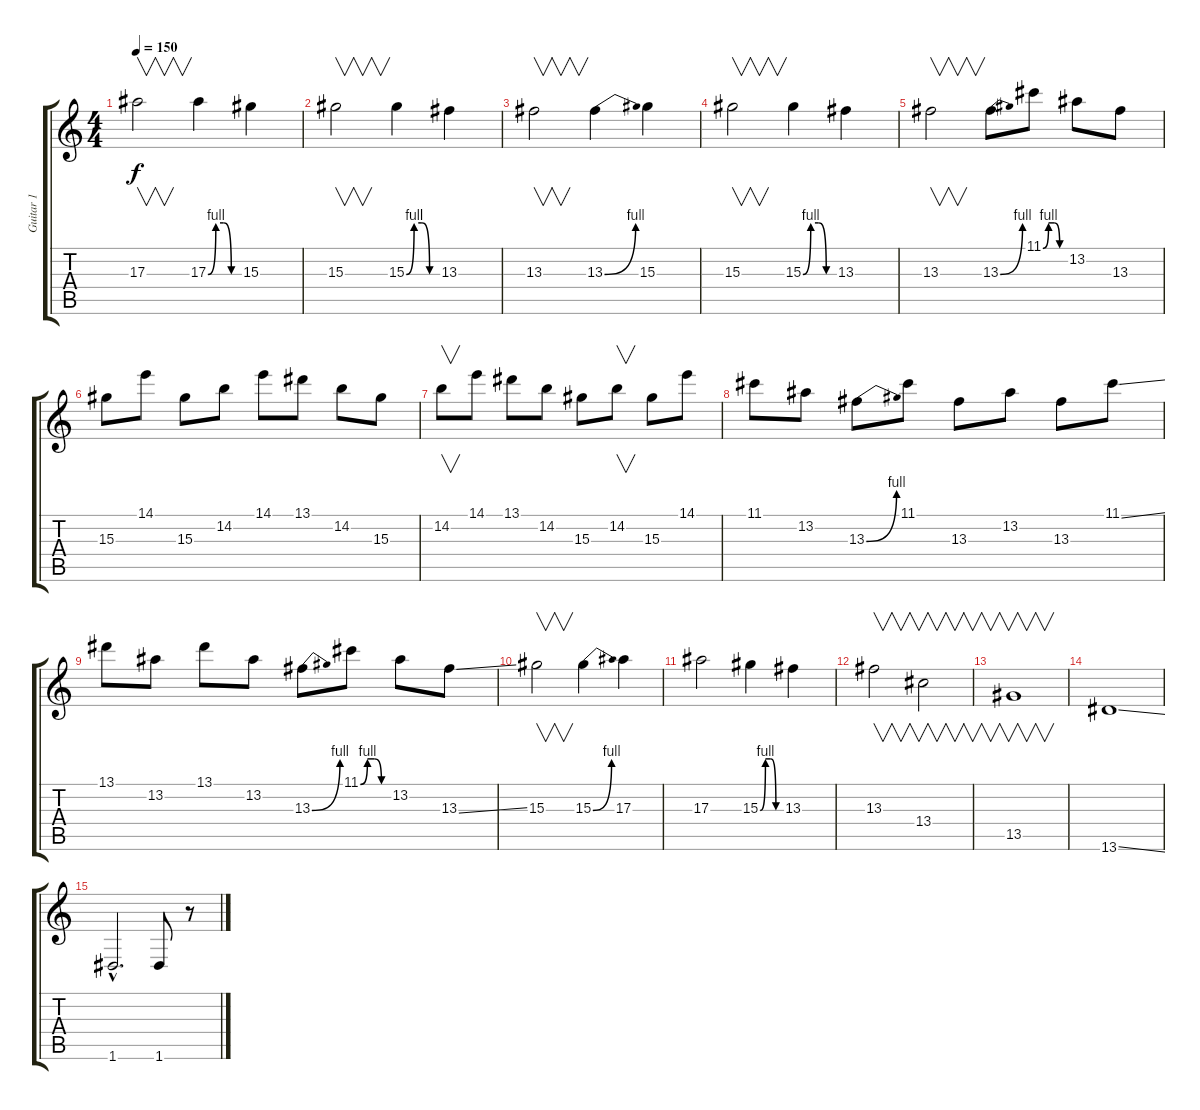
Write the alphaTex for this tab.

\track ("Guitar 1" "Guitar 1") {instrument distortionguitar}
\staff {score tabs}
\tuning (D4 A3 F3 C3 G2 D2) {hide}
\ts (4 4)
\tempo 150
\clef g2
\ks c
17.3.2{v dy f} 17.3{be (custom 0 0 15 4 30 4 45 0 60 0)}.4 15.3.4 |
15.3.2{v} 15.3{be (custom 0 0 15 4 30 4 45 0 60 0)}.4 13.3.4 |
13.3.2{v} 13.3{be (bend 0 0 60 4)}.4 15.3.4 |
15.3.2{v} 15.3{be (custom 0 0 15 4 30 4 45 0 60 0)}.4 13.3.4 |
13.3.2{v} 13.3{be (bend 0 0 60 4)}.8 11.1{be (custom 0 0 15 4 30 4 45 0 60 0)}.8 13.2.8 13.3.8 |
15.3.8 14.1.8 15.3.8 14.2.8 14.1.8 13.1.8 14.2.8 15.3.8 |
14.2.8{v} 14.1.8 13.1.8 14.2.8 15.3.8 14.2.8{v} 15.3.8 14.1.8 |
11.1.8 13.2.8 13.3{be (bend 0 0 60 4)}.8 11.1.8 13.3.8 13.2.8 13.3.8 11.1{ss}.8 |
13.1.8 13.2.8 13.1.8 13.2.8 13.3{be (bend 0 0 60 4)}.8 11.1{be (custom 0 0 15 4 30 4 45 0 60 0)}.8 13.2.8 13.3{ss}.8 |
15.3.2{v} 15.3{be (bend 0 0 60 4)}.4 17.3.4 |
17.3.2 15.3{be (custom 0 0 15 4 30 4 45 0 60 0)}.4 13.3.4 |
13.3.2{v} 13.4.2{v} |
13.5.1{v} |
13.6{ss}.1 |
1.6{hac}.2{d} 1.6.8 r.8
